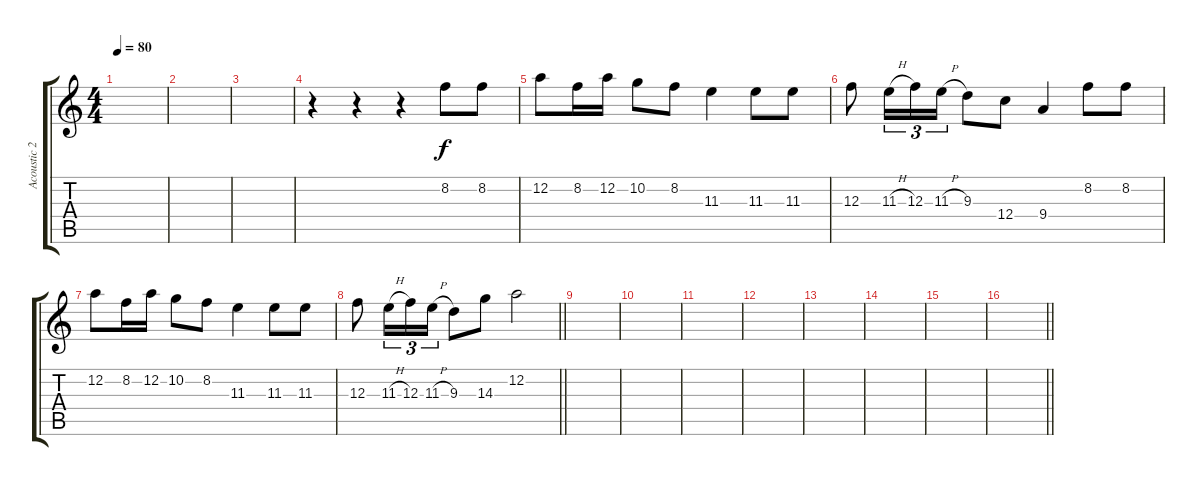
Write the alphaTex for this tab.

\track ("Acoustic 2" "Acoustic 2") {instrument acousticguitarsteel}
\staff {score tabs}
\tuning (D4 A3 F3 C3 G2 D2) {hide}
\ts (4 4)
\section ("" "")
\tempo 80
\clef g2
\ks c
|
|
|
r.4 r.4 r.4 8.2.8 8.2.8 |
12.2.8 8.2.16 12.2.16 10.2.8 8.2.8 11.3.4 11.3.8 11.3.8 |
12.3.8 11.3{h}.16{tu (3 2)} 12.3.16{tu (3 2)} 11.3{h}.16{tu (3 2)} 9.3.8 12.4.8 9.4.4 8.2.8 8.2.8 |
12.2.8 8.2.16 12.2.16 10.2.8 8.2.8 11.3.4 11.3.8 11.3.8 |
\barLineRight lightlight
12.3.8 11.3{h}.16{tu (3 2)} 12.3.16{tu (3 2)} 11.3{h}.16{tu (3 2)} 9.3.8 14.3.8 12.2.2 |
\section ("" "")
|
|
|
|
|
|
|
\barLineRight lightlight
